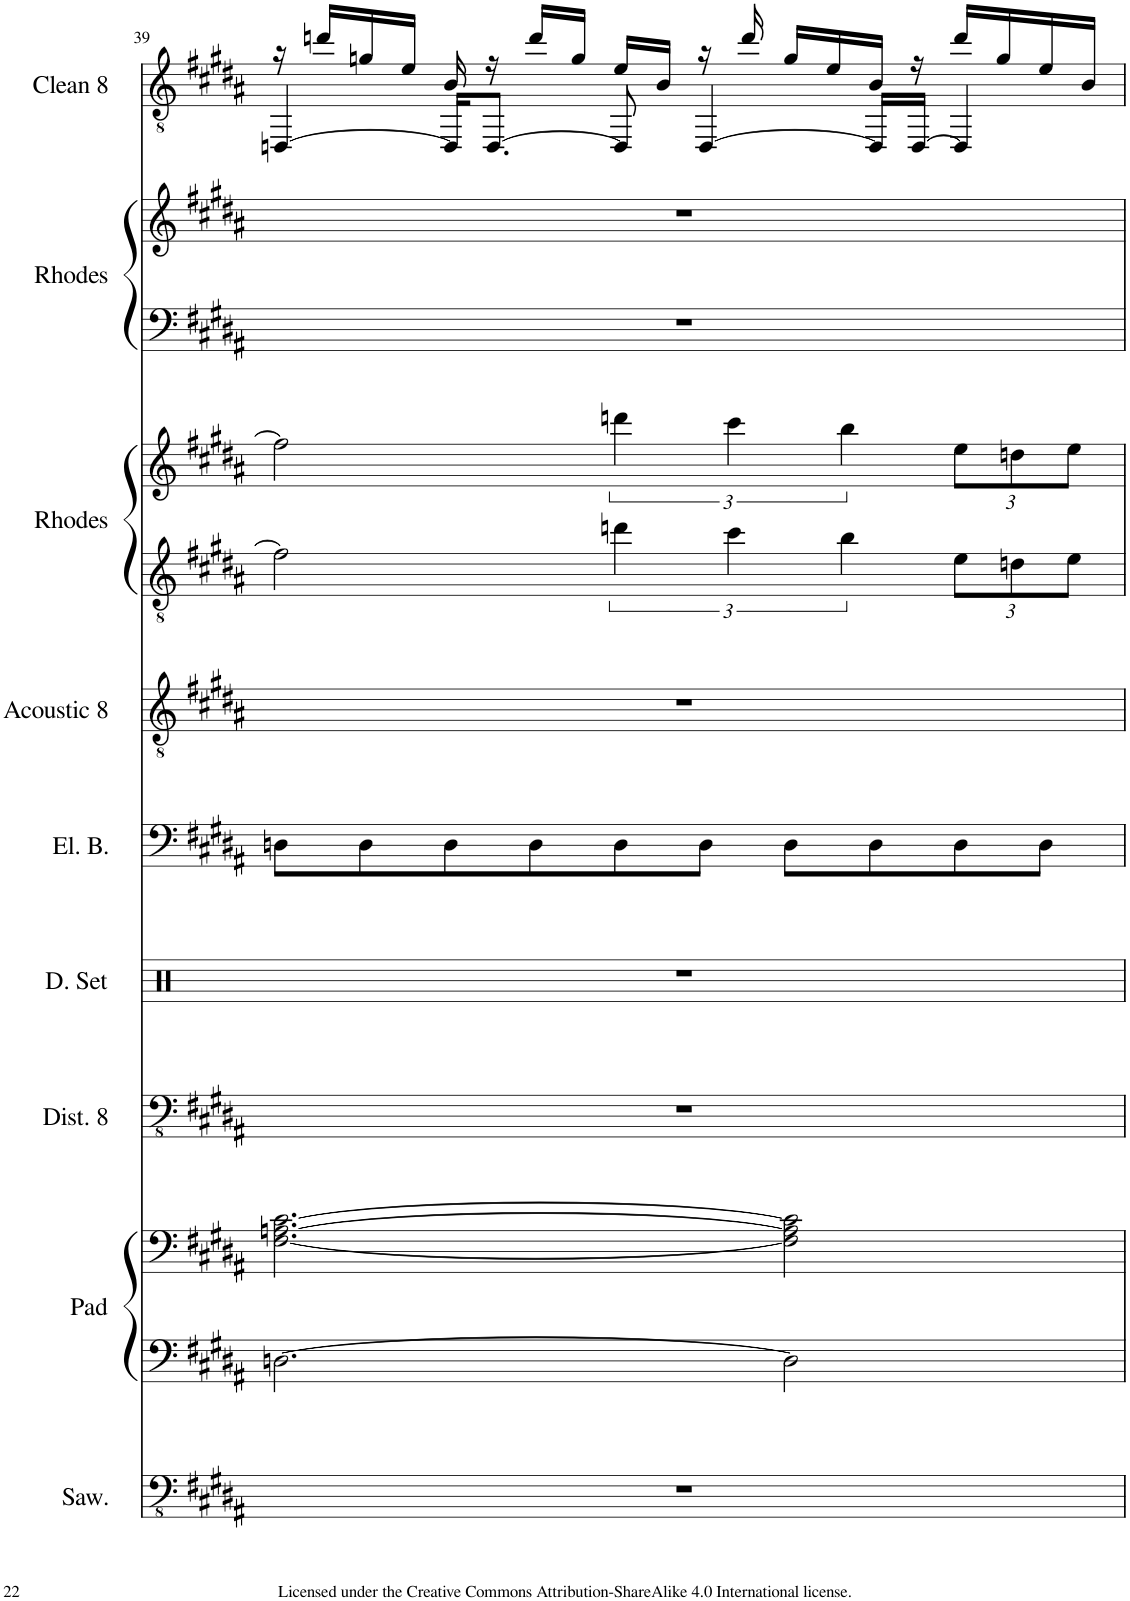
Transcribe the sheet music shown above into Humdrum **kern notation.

**kern	**kern	**kern	**kern	**kern	**kern	**kern	**kern	**kern	**kern	**kern	**kern
*part9	*part8	*part8	*part7	*part6	*part5	*part4	*part3	*part3	*part2	*part2	*part1
*staff12	*staff11	*staff10	*staff9	*staff8	*staff7	*staff6	*staff5	*staff4	*staff3	*staff2	*staff1
*I"Sawtooth	*I"Pad Synth	*	*I"Distorted 8-str. Guitar	*I"Drumset	*I"Electric Bass	*I"Acoustic 8-str. Guitar	*I"Rhodes Piano	*	*I"Rhodes Piano	*	*I"Electric 8-str. Guitar
*I'Saw.	*I'Pad	*	*I'Dist. 8	*I'D. Set	*I'El. B.	*I'Acoustic 8	*I'Rhodes	*	*I'Rhodes	*	*
!!LO:PB:g=z
*clefFv4	*clefF4	*clefF4	*clefFv4	*clefX	*clefF4	*clefGv2	*clefGv2	*clefG2	*clefF4	*clefG2	*clefGv2
*	*	*	*	*	*Trd7c12	*	*	*	*	*	*
*k[f#c#g#d#a#]	*k[f#c#g#d#a#]	*k[f#c#g#d#a#]	*k[f#c#g#d#a#]	*k[]	*k[f#c#g#d#a#]	*k[f#c#g#d#a#]	*k[f#c#g#d#a#]	*k[f#c#g#d#a#]	*k[f#c#g#d#a#]	*k[f#c#g#d#a#]	*k[f#c#g#d#a#]
*M5/4	*M5/4	*M5/4	*M5/4	*M5/4	*M5/4	*M5/4	*M5/4	*M5/4	*M5/4	*M5/4	*M5/4
=39	=39	=39	=39	=39	=39	=39	=39	=39	=39	=39	=39
*	*	*	*	*	*	*	*	*	*	*	*^
4%5r	[2.Dn\	[2.F#\ [2.An\ [2.c#\	4%5r	4%5r	8Dn\L	4%5r	2f#\]	2ff#\]	4%5r	4%5r	16r	[4DDn/
.	.	.	.	.	.	.	.	.	.	.	16ddn/LL	.
.	.	.	.	.	8D\	.	.	.	.	.	16gn/	.
.	.	.	.	.	.	.	.	.	.	.	16e/JJ	.
.	.	.	.	.	8D\	.	.	.	.	.	16B/	16DD/KL]
.	.	.	.	.	.	.	.	.	.	.	16r	[8.DD/J
.	.	.	.	.	8D\	.	.	.	.	.	16dd/LL	.
.	.	.	.	.	.	.	.	.	.	.	16g/JJ	.
.	.	.	.	.	8D\	.	6ddn\	6dddn\	.	.	16e/LL	8DD/]
.	.	.	.	.	.	.	.	.	.	.	16B/JJ	.
.	.	.	.	.	8D\J	.	.	.	.	.	16r	[4DD/
.	.	.	.	.	.	.	6cc#\	6ccc#\	.	.	.	.
.	.	.	.	.	.	.	.	.	.	.	16dd/	.
.	2D\]	2F#\] 2A\] 2c#\]	.	.	8D\L	.	.	.	.	.	16g/LL	.
.	.	.	.	.	.	.	.	.	.	.	16e/	.
.	.	.	.	.	.	.	6b\	6bb\	.	.	.	.
.	.	.	.	.	8D\	.	.	.	.	.	16B/JJ	16DD/LL]
.	.	.	.	.	.	.	.	.	.	.	16r	[16DD/JJ
*	*	*	*	*	*	*	*Xbrackettup	*Xbrackettup	*	*	*	*
.	.	.	.	.	8D\	.	12e\L	12ee\L	.	.	16dd/LL	4DD/]
.	.	.	.	.	.	.	.	.	.	.	16g/	.
.	.	.	.	.	.	.	12dn\	12ddn\	.	.	.	.
.	.	.	.	.	8D\J	.	.	.	.	.	16e/	.
.	.	.	.	.	.	.	12e\J	12ee\J	.	.	.	.
.	.	.	.	.	.	.	.	.	.	.	16B/JJ	.
*	*	*	*	*	*	*	*	*	*	*	*v	*v
=	=	=	=	=	=	=	=	=	=	=	=
*-	*-	*-	*-	*-	*-	*-	*-	*-	*-	*-	*-
